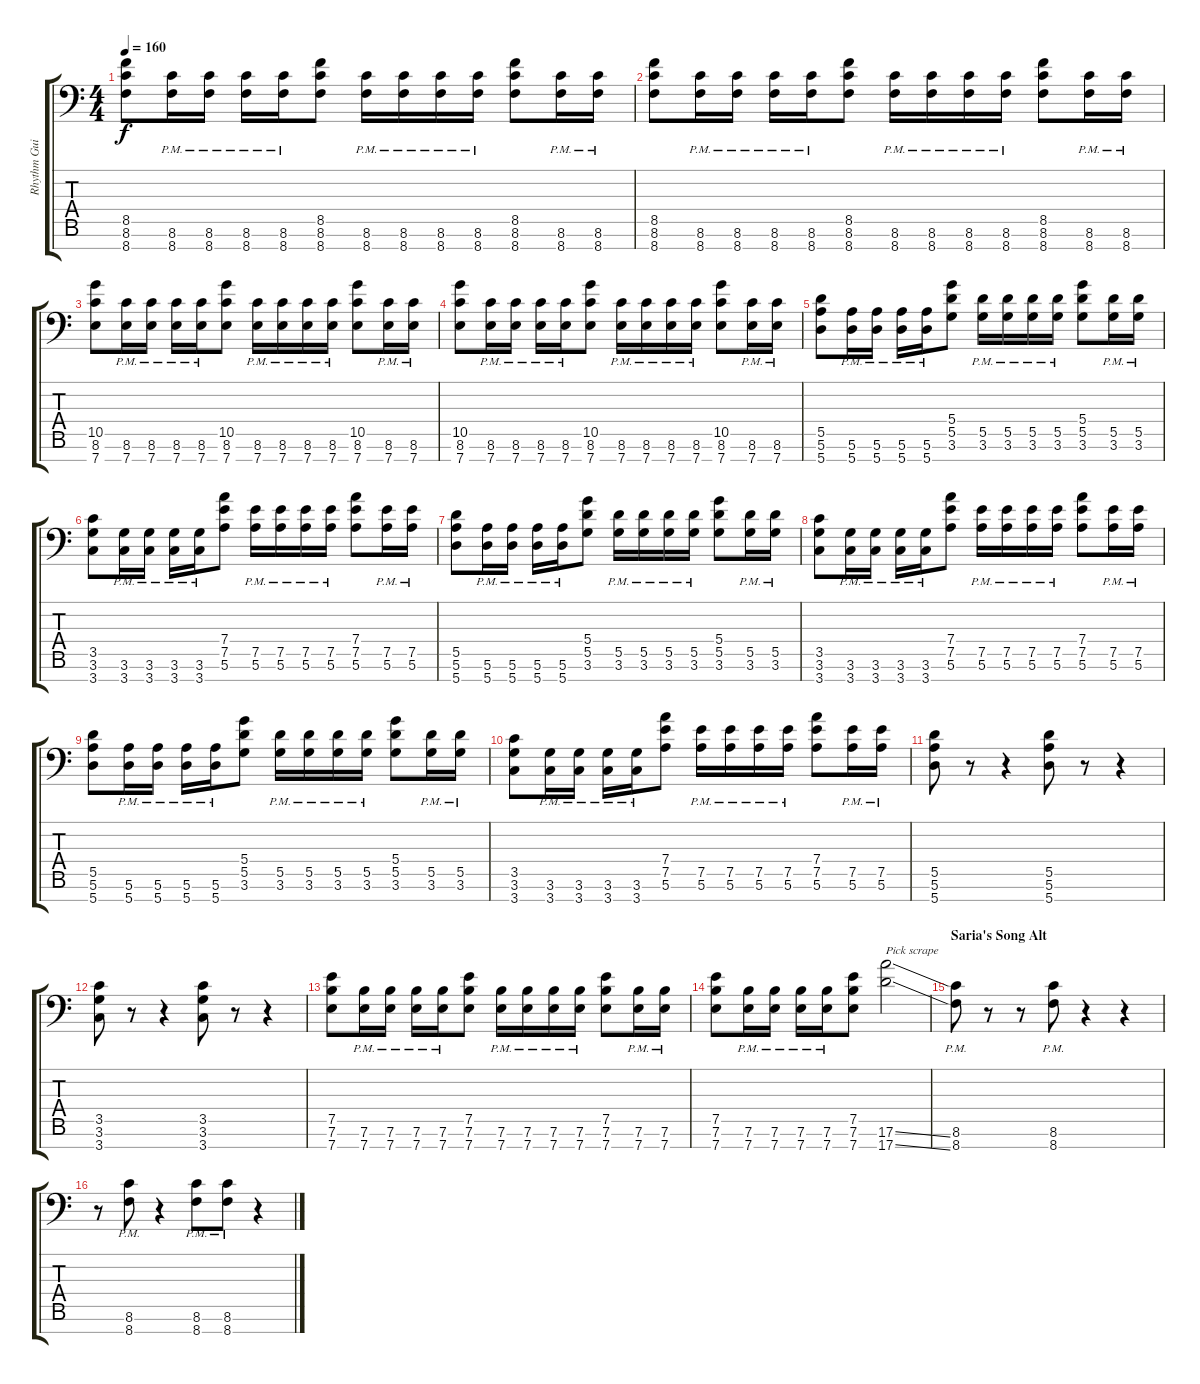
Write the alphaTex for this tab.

\track ("Rhythm Guitar" "Rhythm Gui") {instrument distortionguitar}
\staff {score tabs}
\tuning (E4 B3 G3 D3 A2 E2 A1) {hide}
\ts (4 4)
\tempo 160
\clef f4
\ks c
(8.5 8.6 8.7).8{dy f} (8.6{pm} 8.7{pm}).16 (8.6{pm} 8.7{pm}).16 (8.6{pm} 8.7{pm}).16 (8.6{pm} 8.7{pm}).16 (8.5 8.6 8.7).8 (8.6{pm} 8.7{pm}).16 (8.6{pm} 8.7{pm}).16 (8.6{pm} 8.7{pm}).16 (8.6{pm} 8.7{pm}).16 (8.5 8.6 8.7).8 (8.6{pm} 8.7{pm}).16 (8.6{pm} 8.7{pm}).16 |
(8.5 8.6 8.7).8 (8.6{pm} 8.7{pm}).16 (8.6{pm} 8.7{pm}).16 (8.6{pm} 8.7{pm}).16 (8.6{pm} 8.7{pm}).16 (8.5 8.6 8.7).8 (8.6{pm} 8.7{pm}).16 (8.6{pm} 8.7{pm}).16 (8.6{pm} 8.7{pm}).16 (8.6{pm} 8.7{pm}).16 (8.5 8.6 8.7).8 (8.6{pm} 8.7{pm}).16 (8.6{pm} 8.7{pm}).16 |
(10.5 8.6 7.7).8 (8.6{pm} 7.7{pm}).16 (8.6{pm} 7.7{pm}).16 (8.6{pm} 7.7{pm}).16 (8.6{pm} 7.7{pm}).16 (10.5 8.6 7.7).8 (8.6{pm} 7.7{pm}).16 (8.6{pm} 7.7{pm}).16 (8.6{pm} 7.7{pm}).16 (8.6{pm} 7.7{pm}).16 (10.5 8.6 7.7).8 (8.6{pm} 7.7{pm}).16 (8.6{pm} 7.7{pm}).16 |
(10.5 8.6 7.7).8 (8.6{pm} 7.7{pm}).16 (8.6{pm} 7.7{pm}).16 (8.6{pm} 7.7{pm}).16 (8.6{pm} 7.7{pm}).16 (10.5 8.6 7.7).8 (8.6{pm} 7.7{pm}).16 (8.6{pm} 7.7{pm}).16 (8.6{pm} 7.7{pm}).16 (8.6{pm} 7.7{pm}).16 (10.5 8.6 7.7).8 (8.6{pm} 7.7{pm}).16 (8.6{pm} 7.7{pm}).16 |
(5.5 5.6 5.7).8 (5.6{pm} 5.7{pm}).16 (5.6{pm} 5.7{pm}).16 (5.6{pm} 5.7{pm}).16 (5.6{pm} 5.7{pm}).16 (5.4 5.5 3.6).8 (5.5{pm} 3.6{pm}).16 (5.5{pm} 3.6{pm}).16 (5.5{pm} 3.6{pm}).16 (5.5{pm} 3.6{pm}).16 (5.4 5.5 3.6).8 (5.5{pm} 3.6{pm}).16 (5.5{pm} 3.6{pm}).16 |
(3.5 3.6 3.7).8 (3.6{pm} 3.7{pm}).16 (3.6{pm} 3.7{pm}).16 (3.6{pm} 3.7{pm}).16 (3.6{pm} 3.7{pm}).16 (7.4 7.5 5.6).8 (7.5{pm} 5.6{pm}).16 (7.5{pm} 5.6{pm}).16 (7.5{pm} 5.6{pm}).16 (7.5{pm} 5.6{pm}).16 (7.4 7.5 5.6).8 (7.5{pm} 5.6{pm}).16 (7.5{pm} 5.6{pm}).16 |
(5.5 5.6 5.7).8 (5.6{pm} 5.7{pm}).16 (5.6{pm} 5.7{pm}).16 (5.6{pm} 5.7{pm}).16 (5.6{pm} 5.7{pm}).16 (5.4 5.5 3.6).8 (5.5{pm} 3.6{pm}).16 (5.5{pm} 3.6{pm}).16 (5.5{pm} 3.6{pm}).16 (5.5{pm} 3.6{pm}).16 (5.4 5.5 3.6).8 (5.5{pm} 3.6{pm}).16 (5.5{pm} 3.6{pm}).16 |
(3.5 3.6 3.7).8 (3.6{pm} 3.7{pm}).16 (3.6{pm} 3.7{pm}).16 (3.6{pm} 3.7{pm}).16 (3.6{pm} 3.7{pm}).16 (7.4 7.5 5.6).8 (7.5{pm} 5.6{pm}).16 (7.5{pm} 5.6{pm}).16 (7.5{pm} 5.6{pm}).16 (7.5{pm} 5.6{pm}).16 (7.4 7.5 5.6).8 (7.5{pm} 5.6{pm}).16 (7.5{pm} 5.6{pm}).16 |
(5.5 5.6 5.7).8 (5.6{pm} 5.7{pm}).16 (5.6{pm} 5.7{pm}).16 (5.6{pm} 5.7{pm}).16 (5.6{pm} 5.7{pm}).16 (5.4 5.5 3.6).8 (5.5{pm} 3.6{pm}).16 (5.5{pm} 3.6{pm}).16 (5.5{pm} 3.6{pm}).16 (5.5{pm} 3.6{pm}).16 (5.4 5.5 3.6).8 (5.5{pm} 3.6{pm}).16 (5.5{pm} 3.6{pm}).16 |
(3.5 3.6 3.7).8 (3.6{pm} 3.7{pm}).16 (3.6{pm} 3.7{pm}).16 (3.6{pm} 3.7{pm}).16 (3.6{pm} 3.7{pm}).16 (7.4 7.5 5.6).8 (7.5{pm} 5.6{pm}).16 (7.5{pm} 5.6{pm}).16 (7.5{pm} 5.6{pm}).16 (7.5{pm} 5.6{pm}).16 (7.4 7.5 5.6).8 (7.5{pm} 5.6{pm}).16 (7.5{pm} 5.6{pm}).16 |
(5.5 5.6 5.7).8 r.8 r.4 (5.5 5.6 5.7).8 r.8 r.4 |
(3.5 3.6 3.7).8 r.8 r.4 (3.5 3.6 3.7).8 r.8 r.4 |
(7.5 7.6 7.7).8 (7.6{pm} 7.7{pm}).16 (7.6{pm} 7.7{pm}).16 (7.6{pm} 7.7{pm}).16 (7.6{pm} 7.7{pm}).16 (7.5 7.6 7.7).8 (7.6{pm} 7.7{pm}).16 (7.6{pm} 7.7{pm}).16 (7.6{pm} 7.7{pm}).16 (7.6{pm} 7.7{pm}).16 (7.5 7.6 7.7).8 (7.6{pm} 7.7{pm}).16 (7.6{pm} 7.7{pm}).16 |
(7.5 7.6 7.7).8 (7.6{pm} 7.7{pm}).16 (7.6{pm} 7.7{pm}).16 (7.6{pm} 7.7{pm}).16 (7.6{pm} 7.7{pm}).16 (7.5 7.6 7.7).8 (17.6{ss} 17.7{ss}).2{txt "Pick scrape"} |
\section ("" "Saria's Song Alt")
(8.6{pm} 8.7{pm}).8 r.8 r.8 (8.6{pm} 8.7{pm}).8 r.4 r.4 |
r.8 (8.6{pm} 8.7{pm}).8 r.4 (8.6{pm} 8.7{pm}).8 (8.6{pm} 8.7{pm}).8 r.4
